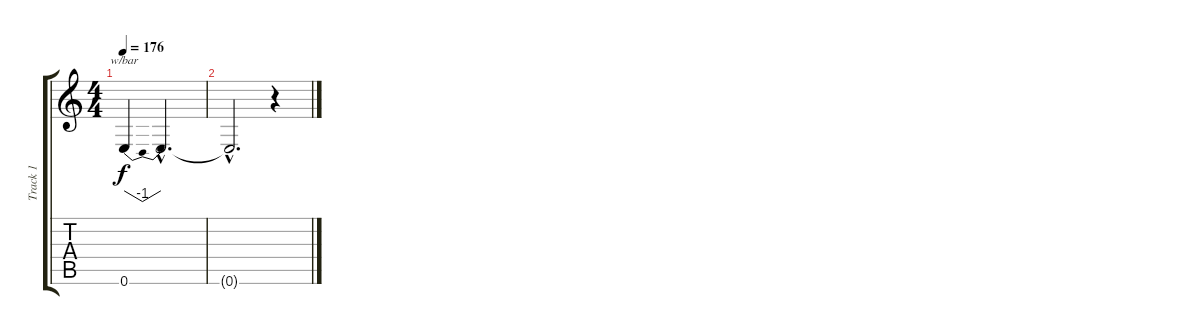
\track ("Track 1" "Track 1") {instrument distortionguitar}
\staff {score tabs}
\tuning (E4 B3 G3 D3 A2 E2) {hide}
\ts (4 4)
\tempo 176
\clef g2
\ks c
0.6.4{tbe (dip default 0 0 30 -4 60 0) dy f} 0.6{hac t}.2{d} |
0.6{hac t}.2{d} r.4
